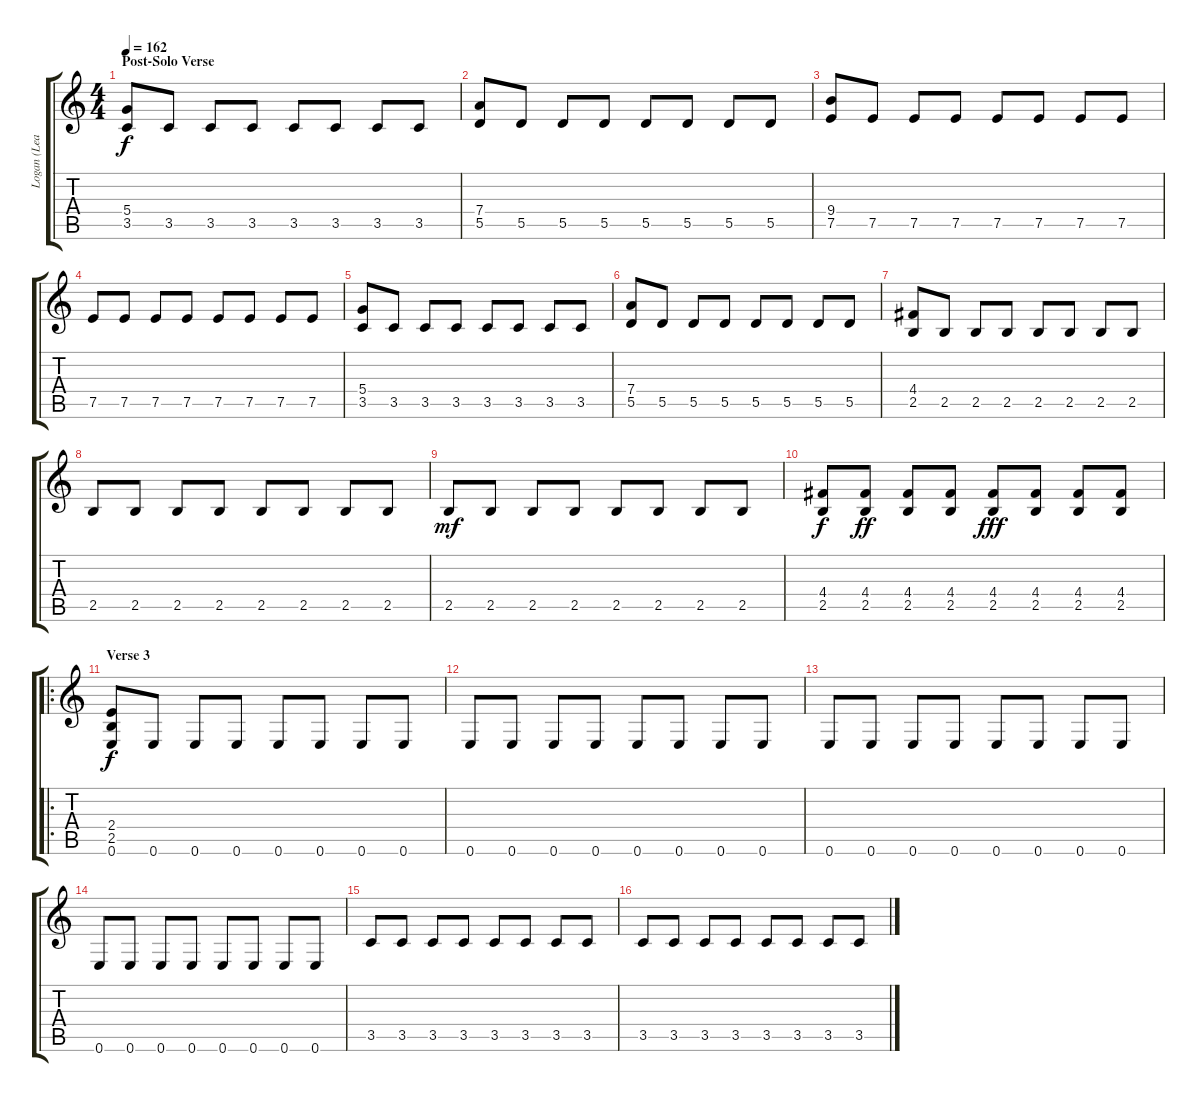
\track ("Logan (Lead)" "Logan (Lea") {instrument distortionguitar}
\staff {score tabs}
\tuning (E4 B3 G3 D3 A2 E2) {hide}
\ts (4 4)
\section ("" "Post-Solo Verse")
\tempo 162
\clef g2
\ks c
(5.4 3.5).8{dy f} 3.5.8 3.5.8 3.5.8 3.5.8 3.5.8 3.5.8 3.5.8 |
(7.4 5.5).8 5.5.8 5.5.8 5.5.8 5.5.8 5.5.8 5.5.8 5.5.8 |
(9.4 7.5).8 7.5.8 7.5.8 7.5.8 7.5.8 7.5.8 7.5.8 7.5.8 |
7.5.8 7.5.8 7.5.8 7.5.8 7.5.8 7.5.8 7.5.8 7.5.8 |
(5.4 3.5).8 3.5.8 3.5.8 3.5.8 3.5.8 3.5.8 3.5.8 3.5.8 |
(7.4 5.5).8 5.5.8 5.5.8 5.5.8 5.5.8 5.5.8 5.5.8 5.5.8 |
(4.4 2.5).8 2.5.8 2.5.8 2.5.8 2.5.8 2.5.8 2.5.8 2.5.8 |
2.5.8 2.5.8 2.5.8 2.5.8 2.5.8 2.5.8 2.5.8 2.5.8 |
2.5.8{dy mf} 2.5.8 2.5.8 2.5.8 2.5.8 2.5.8 2.5.8 2.5.8 |
(4.4 2.5).8{dy f} (4.4 2.5).8{dy ff} (4.4 2.5).8 (4.4 2.5).8 (4.4 2.5).8{dy fff} (4.4 2.5).8 (4.4 2.5).8 (4.4 2.5).8 |
\ro
\section ("" "Verse 3")
(2.4 2.5 0.6).8{dy f} 0.6.8 0.6.8 0.6.8 0.6.8 0.6.8 0.6.8 0.6.8 |
0.6.8 0.6.8 0.6.8 0.6.8 0.6.8 0.6.8 0.6.8 0.6.8 |
0.6.8 0.6.8 0.6.8 0.6.8 0.6.8 0.6.8 0.6.8 0.6.8 |
0.6.8 0.6.8 0.6.8 0.6.8 0.6.8 0.6.8 0.6.8 0.6.8 |
3.5.8 3.5.8 3.5.8 3.5.8 3.5.8 3.5.8 3.5.8 3.5.8 |
3.5.8 3.5.8 3.5.8 3.5.8 3.5.8 3.5.8 3.5.8 3.5.8
